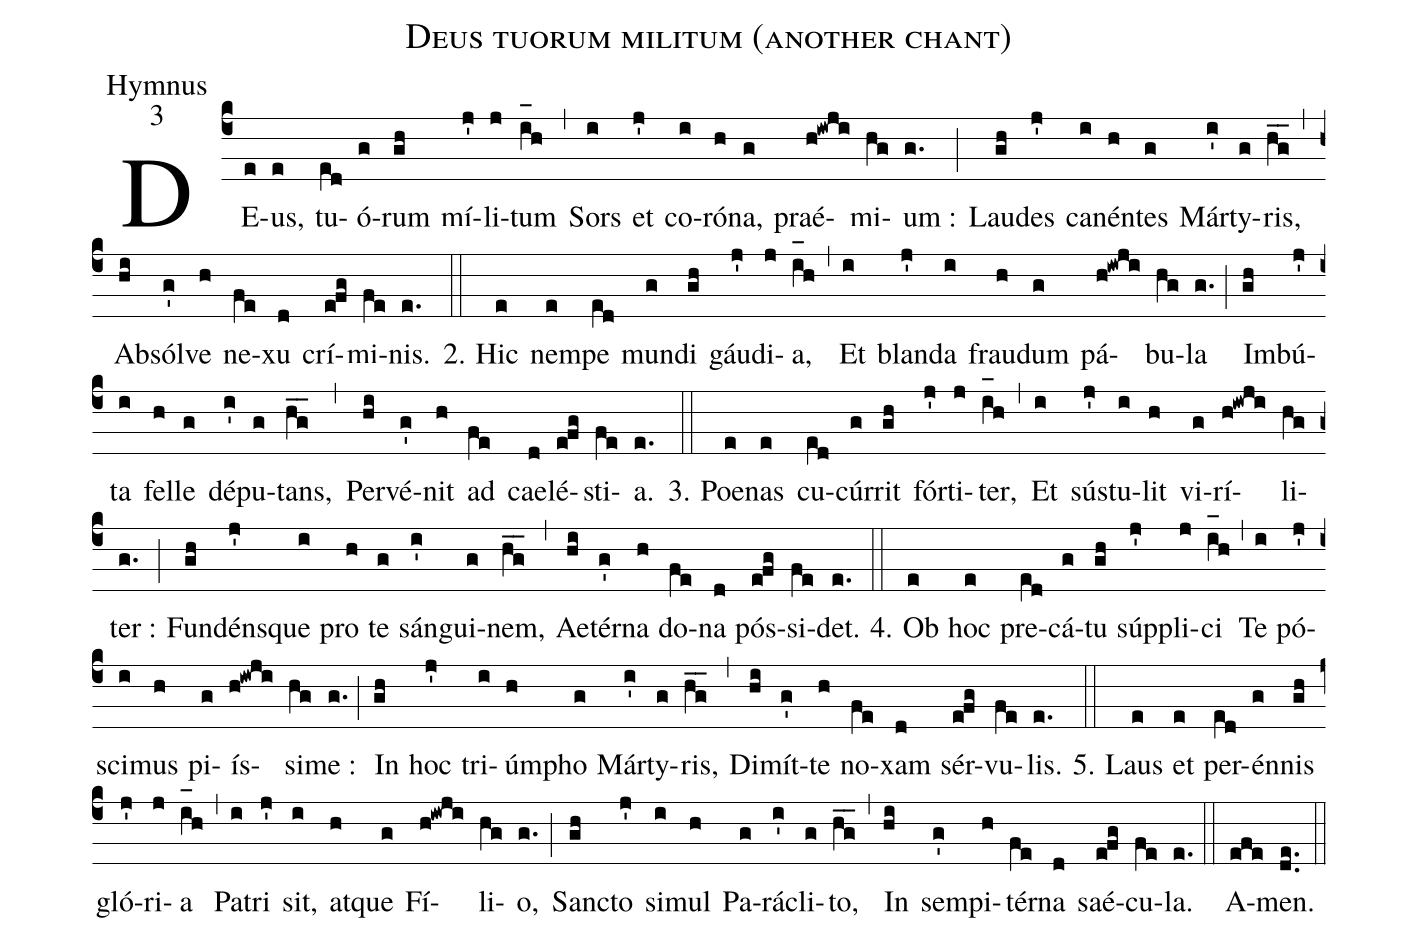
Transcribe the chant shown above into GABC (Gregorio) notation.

name:Deus tuorum militum (another chant);
office-part:Hymnus;
mode:3;
%%
(c4) DE(e)us,(e) tu(e[ll:1]d)ó(g)rum(gh) mí(j')li(j)tum(i_[oh:h]h) (,) Sors(i) et(j') co(i)ró(h)na,(g) praé(h!iwji)mi(hg)um :(g.) (;) Lau(gh)des(j') ca(i)nén(h)tes(g) Már(i')ty(g)ris,(hg__) (,) Ab(hi)sól(g')ve(h) ne(fe)xu(d) crí(efg)mi(fe)nis.(e.) (::)
2. Hic(e) nem(e)pe(e[ll:1]d) mun(g)di(gh) gáu(j')di(j)a,(i_[oh:h]h) (,) Et(i) blan(j')da(i) frau(h)dum(g) pá(h!iwji)bu(hg)la(g.) (;) Im(gh)bú(j')ta(i) fel(h)le(g) dé(i')pu(g)tans,(hg__) (,) Per(hi)vé(g')nit(h) ad(fe) cae(d)lé(efg)sti(fe)a.(e.) (::)
3. Poe(e)nas(e) cu(e[ll:1]d)cúr(g)rit(gh) fór(j')ti(j)ter,(i_[oh:h]h) (,) Et(i) sús(j')tu(i)lit(h) vi(g)rí(h!iwji)li(hg)ter :(g.) (;) Fun(gh)déns(j')que(i) pro(h) te(g) sán(i')gui(g)nem,(hg__) (,) Ae(hi)tér(g')na(h) do(fe)na(d) pós(efg)si(fe)det.(e.) (::)
4. Ob(e) hoc(e) pre(e[ll:1]d)cá(g)tu(gh) súp(j')pli(j)ci(i_[oh:h]h) (,) Te(i) pó(j')sci(i)mus(h) pi(g)ís(h!iwji)si(hg)me :(g.) (;) In(gh) hoc(j') tri(i)úm(h)pho(g) Már(i')ty(g)ris,(hg__) (,) Di(hi)mít(g')te(h) no(fe)xam(d) sér(efg)vu(fe)lis.(e.) (::)
5. Laus(e) et(e) per(e[ll:1]d)én(g)nis(gh) gló(j')ri(j)a(i_[oh:h]h) (,) Pa(i)tri(j') sit,(i) at(h)que(g) Fí(h!iwji)li(hg)o,(g.) (;) San(gh)cto(j') si(i)mul(h) Pa(g)rá(i')cli(g)to,(hg__) (,) In(hi) sem(g')pi(h)tér(fe)na(d) saé(efg)cu(fe)la.(e.) (::)
A(efe)men.(de..) (::)
